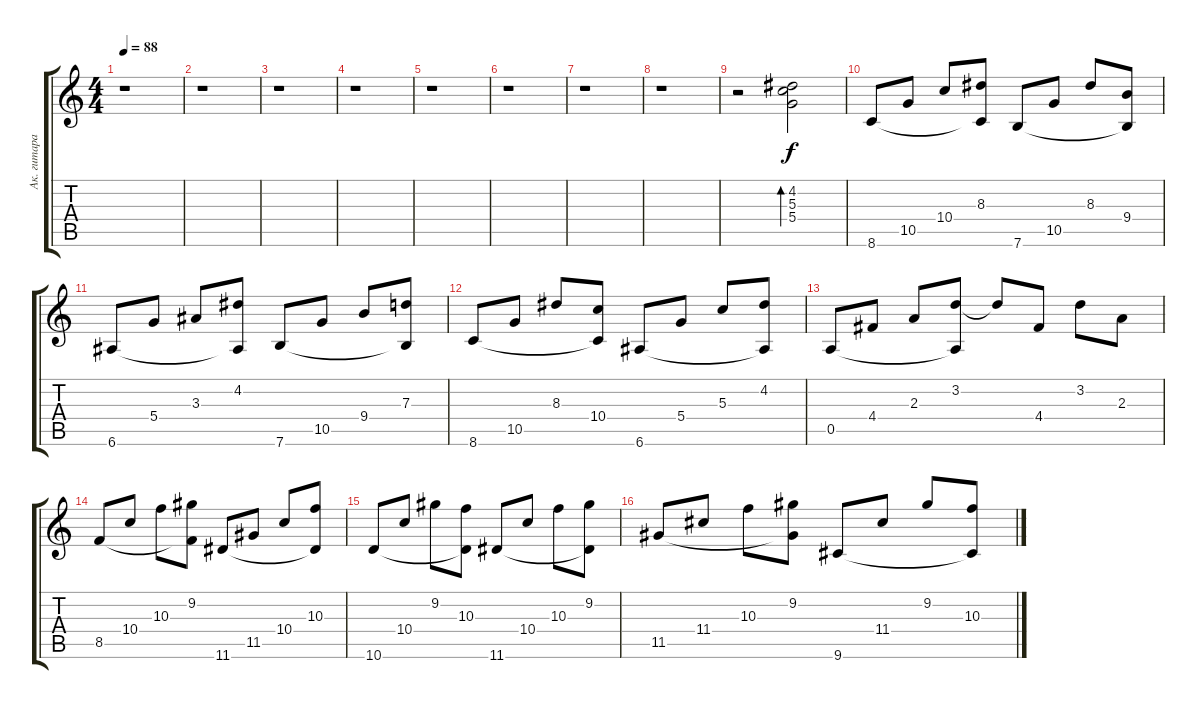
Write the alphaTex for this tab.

\track ("Ак. гитара" "Ак. гитара") {instrument acousticguitarsteel}
\staff {score tabs}
\tuning (E4 B3 G3 D3 A2 E2) {hide}
\ts (4 4)
\tempo 88
\clef g2
\ks c
r.1{dy f instrument acousticguitarsteel} |
r.1 |
r.1 |
r.1 |
r.1 |
r.1 |
r.1 |
r.1 |
r.2 (4.2 5.3 5.4).2{bd 240} |
8.6.8 10.5.8 10.4.8 (8.3 8.6{t}).8 7.6.8 10.5.8 8.3.8 (9.4 7.6{t}).8 |
6.6.8 5.4.8 3.3.8 (4.2 6.6{t}).8 7.6.8 10.5.8 9.4.8 (7.3 7.6{t}).8 |
8.6.8 10.5.8 8.3.8 (10.4 8.6{t}).8 6.6.8 5.4.8 5.3.8 (4.2 6.6{t}).8 |
0.5.8 4.4.8 2.3.8 (3.2 0.5{t}).8 3.2{t}.8 4.4.8 3.2.8 2.3.8 |
8.5.8 10.4.8 10.3.8 (9.2 8.5{t}).8 11.6.8 11.5.8 10.4.8 (10.3 11.6{t}).8 |
10.6.8 10.4.8 9.2.8 (10.3 10.6{t}).8 11.6.8 10.4.8 10.3.8 (9.2 11.6{t}).8 |
11.5.8 11.4.8 10.3.8 (9.2 11.5{t}).8 9.6.8 11.4.8 9.2.8 (10.3 9.6{t}).8
